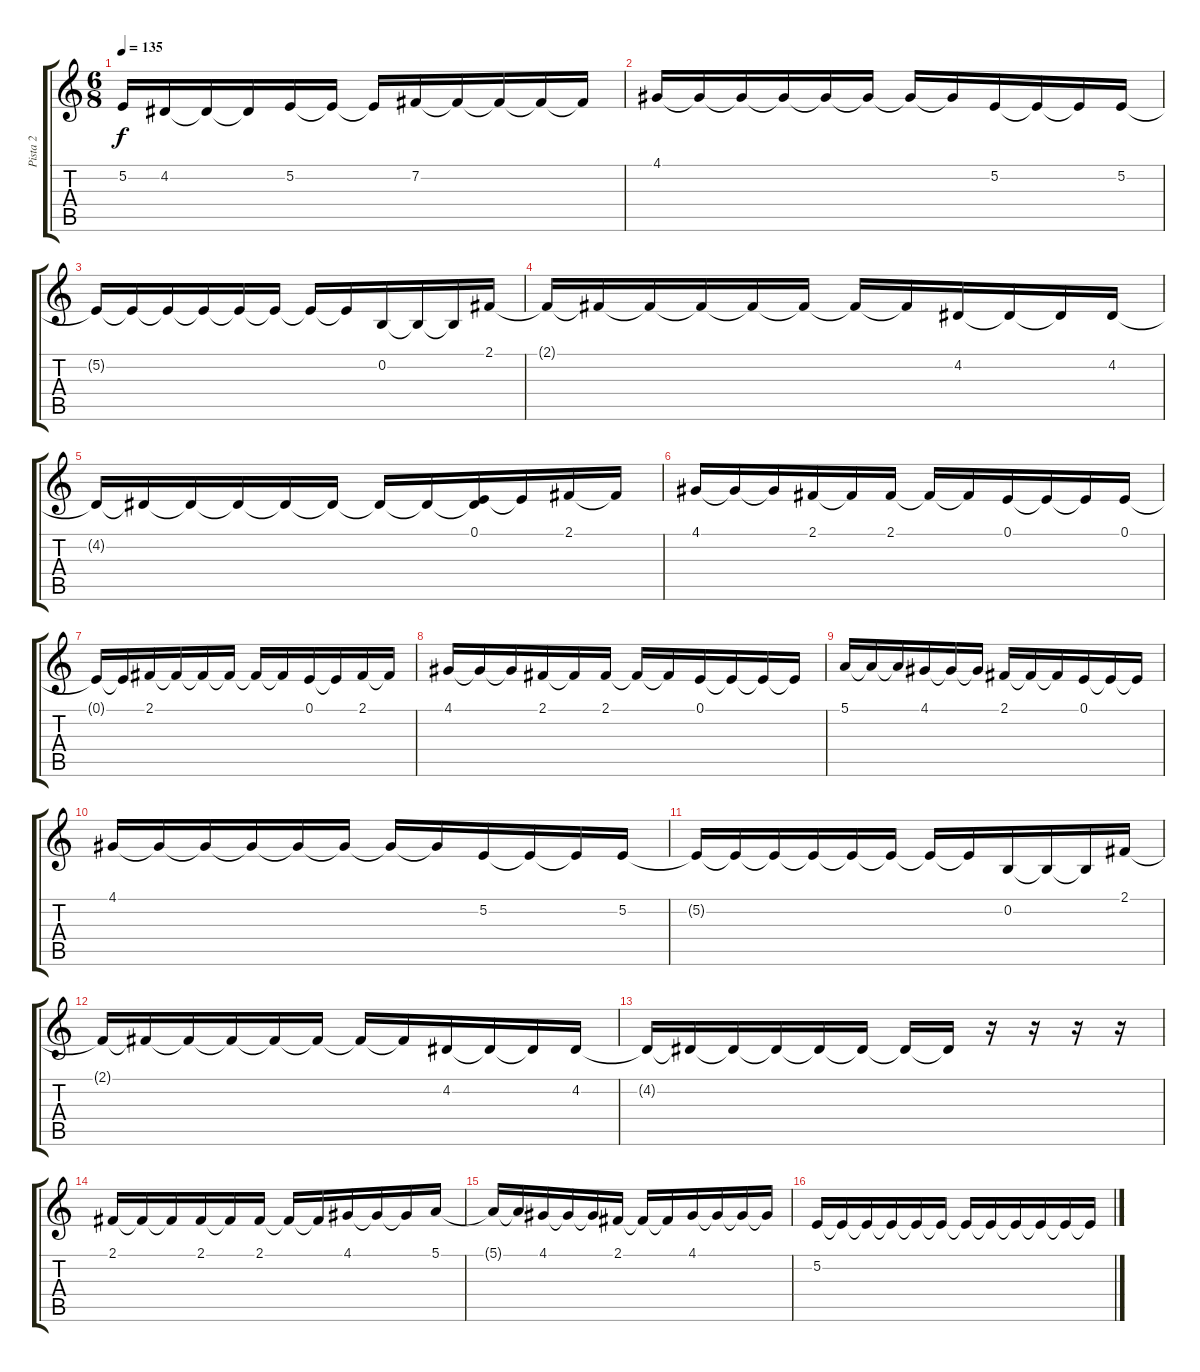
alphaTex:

\track ("Pista 2" "Pista 2") {instrument lead6voice}
\staff {score tabs}
\tuning (E4 B3 G3 D3 A2 E2) {hide}
\ts (6 8)
\tempo 135
\clef g2
\ks c
5.2{t}.16{dy f} 4.2.16 4.2{t}.16 4.2{t}.16 5.2.16 5.2{t}.16 5.2{t}.16 7.2.16 7.2{t}.16 7.2{t}.16 7.2{t}.16 7.2{t}.16 |
4.1.16 4.1{t}.16 4.1{t}.16 4.1{t}.16 4.1{t}.16 4.1{t}.16 4.1{t}.16 4.1{t}.16 5.2.16 5.2{t}.16 5.2{t}.16 5.2.16 |
5.2{t}.16 5.2{t}.16 5.2{t}.16 5.2{t}.16 5.2{t}.16 5.2{t}.16 5.2{t}.16 5.2{t}.16 0.2.16 0.2{t}.16 0.2{t}.16 2.1.16 |
2.1{t}.16 2.1{t}.16 2.1{t}.16 2.1{t}.16 2.1{t}.16 2.1{t}.16 2.1{t}.16 2.1{t}.16 4.2.16 4.2{t}.16 4.2{t}.16 4.2.16 |
4.2{t}.16 4.2{t}.16 4.2{t}.16 4.2{t}.16 4.2{t}.16 4.2{t}.16 4.2{t}.16 4.2{t}.16 (0.1 4.2{t}).16 0.1{t}.16 2.1.16 2.1{t}.16 |
4.1.16 4.1{t}.16 4.1{t}.16 2.1.16 2.1{t}.16 2.1.16 2.1{t}.16 2.1{t}.16 0.1.16 0.1{t}.16 0.1{t}.16 0.1.16 |
0.1{t}.16 0.1{t}.16 2.1.16 2.1{t}.16 2.1{t}.16 2.1{t}.16 2.1{t}.16 2.1{t}.16 0.1.16 0.1{t}.16 2.1.16 2.1{t}.16 |
4.1.16 4.1{t}.16 4.1{t}.16 2.1.16 2.1{t}.16 2.1.16 2.1{t}.16 2.1{t}.16 0.1.16 0.1{t}.16 0.1{t}.16 0.1{t}.16 |
5.1.16 5.1{t}.16 5.1{t}.16 4.1.16 4.1{t}.16 4.1{t}.16 2.1.16 2.1{t}.16 2.1{t}.16 0.1.16 0.1{t}.16 0.1{t}.16 |
4.1.16 4.1{t}.16 4.1{t}.16 4.1{t}.16 4.1{t}.16 4.1{t}.16 4.1{t}.16 4.1{t}.16 5.2.16 5.2{t}.16 5.2{t}.16 5.2.16 |
5.2{t}.16 5.2{t}.16 5.2{t}.16 5.2{t}.16 5.2{t}.16 5.2{t}.16 5.2{t}.16 5.2{t}.16 0.2.16 0.2{t}.16 0.2{t}.16 2.1.16 |
2.1{t}.16 2.1{t}.16 2.1{t}.16 2.1{t}.16 2.1{t}.16 2.1{t}.16 2.1{t}.16 2.1{t}.16 4.2.16 4.2{t}.16 4.2{t}.16 4.2.16 |
4.2{t}.16 4.2{t}.16 4.2{t}.16 4.2{t}.16 4.2{t}.16 4.2{t}.16 4.2{t}.16 4.2{t}.16 r.16 r.16 r.16 r.16 |
2.1.16 2.1{t}.16 2.1{t}.16 2.1.16 2.1{t}.16 2.1.16 2.1{t}.16 2.1{t}.16 4.1.16 4.1{t}.16 4.1{t}.16 5.1.16 |
5.1{t}.16 5.1{t}.16 4.1.16 4.1{t}.16 4.1{t}.16 2.1.16 2.1{t}.16 2.1{t}.16 4.1.16 4.1{t}.16 4.1{t}.16 4.1{t}.16 |
5.2.16 5.2{t}.16 5.2{t}.16 5.2{t}.16 5.2{t}.16 5.2{t}.16 5.2{t}.16 5.2{t}.16 5.2{t}.16 5.2{t}.16 5.2{t}.16 5.2{t}.16
